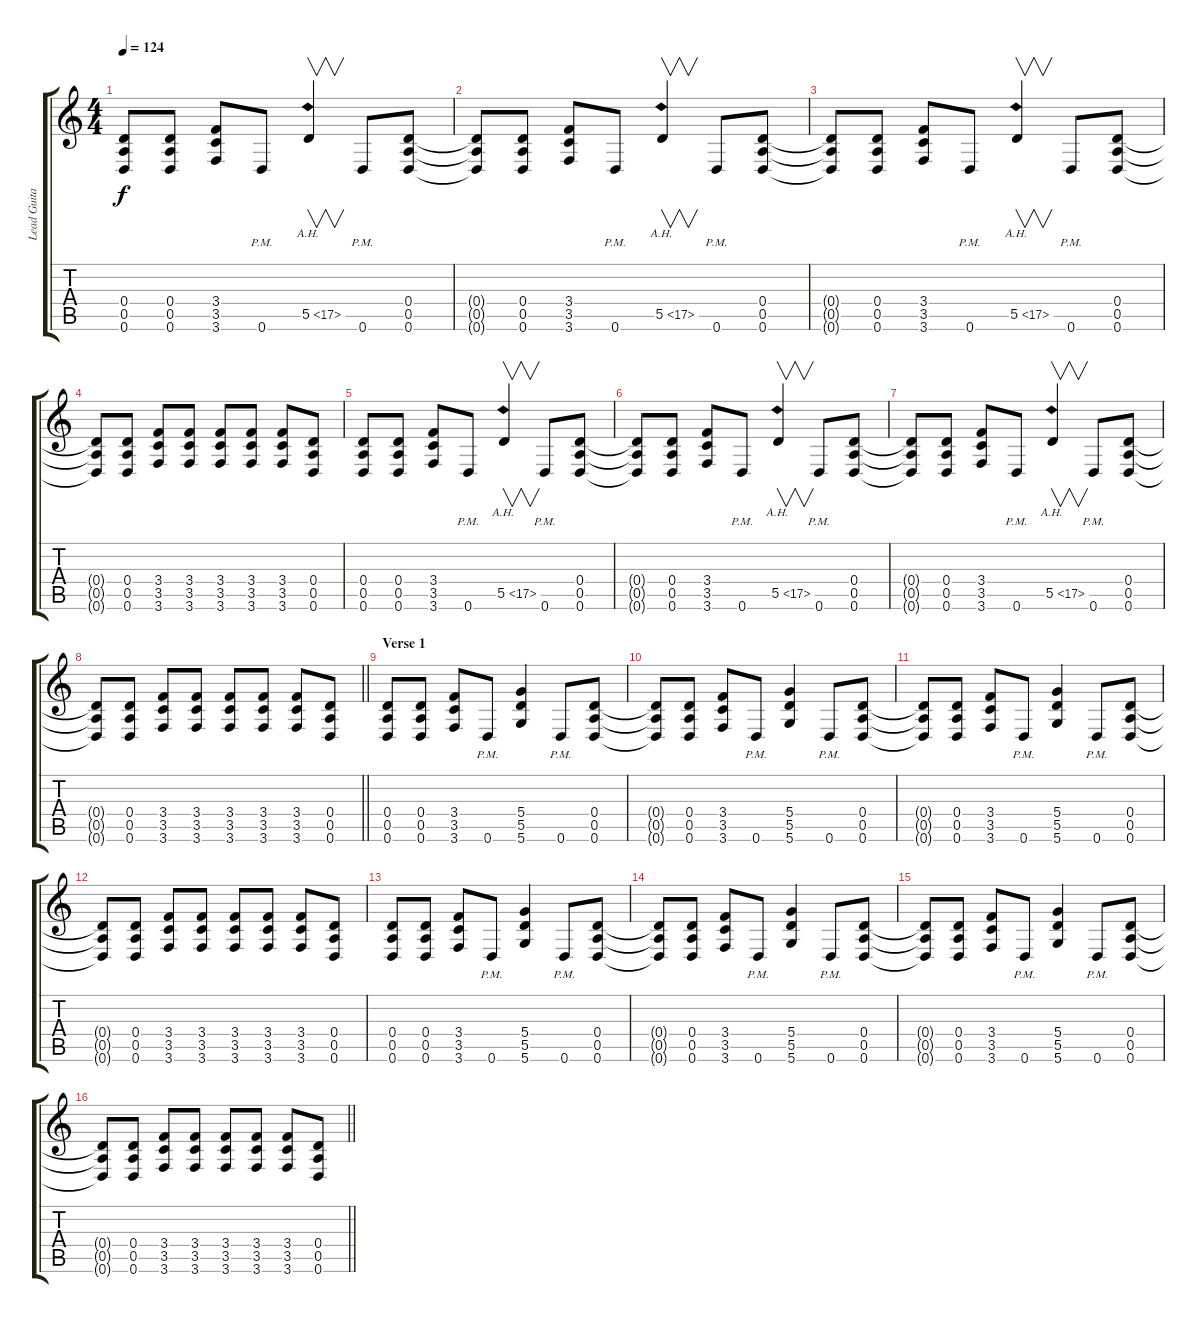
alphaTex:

\track ("Lead Guitar" "Lead Guita") {instrument distortionguitar}
\staff {score tabs}
\tuning (E4 B3 G3 D3 A2 D2) {hide}
\ts (4 4)
\tempo 124
\clef g2
\ks c
(0.4 0.5 0.6).8{dy f instrument distortionguitar} (0.4 0.5 0.6).8 (3.4 3.5 3.6).8 0.6{pm}.8 5.5{ah 12}.4{v} 0.6{pm}.8 (0.4 0.5 0.6).8 |
(0.4{t} 0.5{t} 0.6{t}).8 (0.4 0.5 0.6).8 (3.4 3.5 3.6).8 0.6{pm}.8 5.5{ah 12}.4{v} 0.6{pm}.8 (0.4 0.5 0.6).8 |
(0.4{t} 0.5{t} 0.6{t}).8 (0.4 0.5 0.6).8 (3.4 3.5 3.6).8 0.6{pm}.8 5.5{ah 12}.4{v} 0.6{pm}.8 (0.4 0.5 0.6).8 |
(0.4{t} 0.5{t} 0.6{t}).8 (0.4 0.5 0.6).8 (3.4 3.5 3.6).8 (3.4 3.5 3.6).8 (3.4 3.5 3.6).8 (3.4 3.5 3.6).8 (3.4 3.5 3.6).8 (0.4 0.5 0.6).8 |
(0.4 0.5 0.6).8 (0.4 0.5 0.6).8 (3.4 3.5 3.6).8 0.6{pm}.8 5.5{ah 12}.4{v} 0.6{pm}.8 (0.4 0.5 0.6).8 |
(0.4{t} 0.5{t} 0.6{t}).8 (0.4 0.5 0.6).8 (3.4 3.5 3.6).8 0.6{pm}.8 5.5{ah 12}.4{v} 0.6{pm}.8 (0.4 0.5 0.6).8 |
(0.4{t} 0.5{t} 0.6{t}).8 (0.4 0.5 0.6).8 (3.4 3.5 3.6).8 0.6{pm}.8 5.5{ah 12}.4{v} 0.6{pm}.8 (0.4 0.5 0.6).8 |
\barLineRight lightlight
(0.4{t} 0.5{t} 0.6{t}).8 (0.4 0.5 0.6).8 (3.4 3.5 3.6).8 (3.4 3.5 3.6).8 (3.4 3.5 3.6).8 (3.4 3.5 3.6).8 (3.4 3.5 3.6).8 (0.4 0.5 0.6).8 |
\section ("" "Verse 1")
(0.4 0.5 0.6).8 (0.4 0.5 0.6).8 (3.4 3.5 3.6).8 0.6{pm}.8 (5.4 5.5 5.6).4 0.6{pm}.8 (0.4 0.5 0.6).8 |
(0.4{t} 0.5{t} 0.6{t}).8 (0.4 0.5 0.6).8 (3.4 3.5 3.6).8 0.6{pm}.8 (5.4 5.5 5.6).4 0.6{pm}.8 (0.4 0.5 0.6).8 |
(0.4{t} 0.5{t} 0.6{t}).8 (0.4 0.5 0.6).8 (3.4 3.5 3.6).8 0.6{pm}.8 (5.4 5.5 5.6).4 0.6{pm}.8 (0.4 0.5 0.6).8 |
(0.4{t} 0.5{t} 0.6{t}).8 (0.4 0.5 0.6).8 (3.4 3.5 3.6).8 (3.4 3.5 3.6).8 (3.4 3.5 3.6).8 (3.4 3.5 3.6).8 (3.4 3.5 3.6).8 (0.4 0.5 0.6).8 |
(0.4 0.5 0.6).8 (0.4 0.5 0.6).8 (3.4 3.5 3.6).8 0.6{pm}.8 (5.4 5.5 5.6).4 0.6{pm}.8 (0.4 0.5 0.6).8 |
(0.4{t} 0.5{t} 0.6{t}).8 (0.4 0.5 0.6).8 (3.4 3.5 3.6).8 0.6{pm}.8 (5.4 5.5 5.6).4 0.6{pm}.8 (0.4 0.5 0.6).8 |
(0.4{t} 0.5{t} 0.6{t}).8 (0.4 0.5 0.6).8 (3.4 3.5 3.6).8 0.6{pm}.8 (5.4 5.5 5.6).4 0.6{pm}.8 (0.4 0.5 0.6).8 |
\barLineRight lightlight
(0.4{t} 0.5{t} 0.6{t}).8 (0.4 0.5 0.6).8 (3.4 3.5 3.6).8 (3.4 3.5 3.6).8 (3.4 3.5 3.6).8 (3.4 3.5 3.6).8 (3.4 3.5 3.6).8 (0.4 0.5 0.6).8
